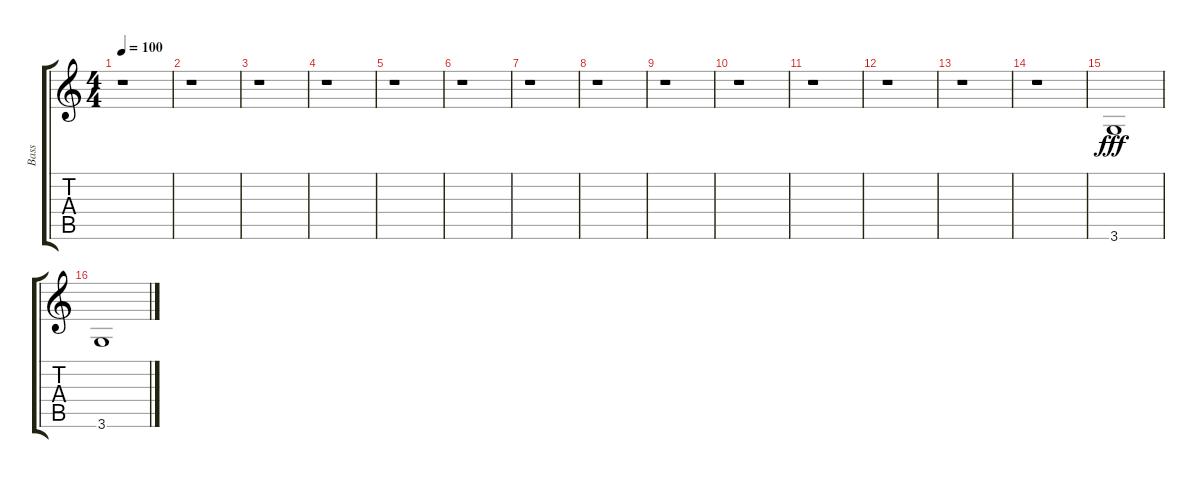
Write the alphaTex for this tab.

\track ("Bass" "Bass") {instrument electricbassfinger}
\staff {score tabs}
\tuning (E4 B3 G3 D3 A2 E2) {hide}
\ts (4 4)
\tempo 100
\clef g2
\ks c
r.1{dy fff} |
r.1 |
r.1 |
r.1 |
r.1 |
r.1 |
r.1 |
r.1 |
r.1 |
r.1 |
r.1 |
r.1 |
r.1 |
r.1 |
3.6.1 |
3.6.1
